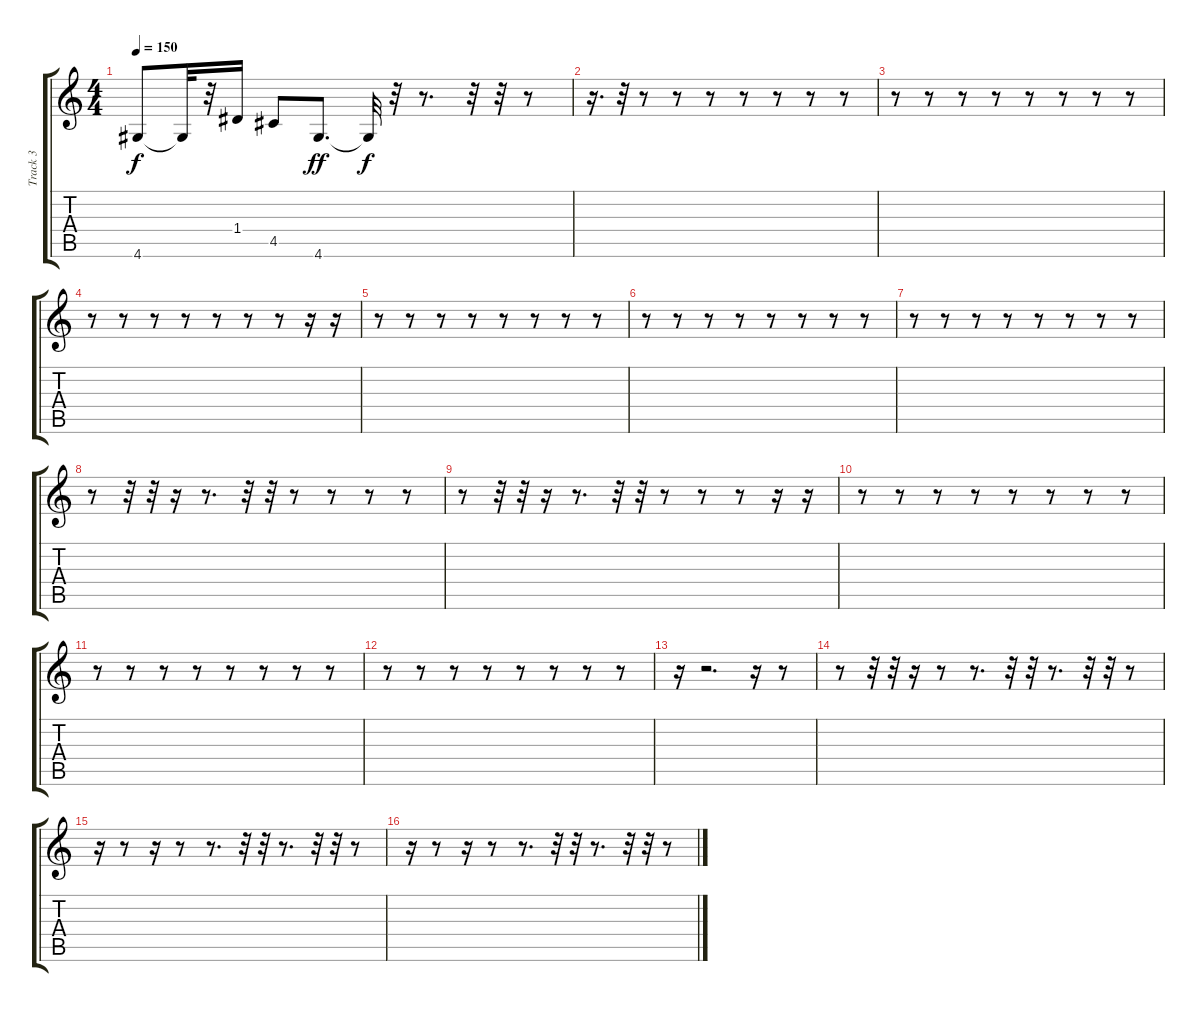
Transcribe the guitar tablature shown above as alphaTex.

\track ("Track 3" "Track 3") {instrument electricbasspick}
\staff {score tabs}
\tuning (E4 B3 G3 D3 A2 E2) {hide}
\ts (4 4)
\tempo 150
\clef g2
\ks c
4.6{t}.8{dy f} 4.6{t}.32 r.32 1.4.16 4.5.8 4.6.8{d dy ff} 4.6{t}.32{dy f} r.32 r.8{d} r.32 r.32 r.8 |
r.16{d} r.32 r.8 r.8 r.8 r.8 r.8 r.8 r.8 |
r.8 r.8 r.8 r.8 r.8 r.8 r.8 r.8 |
r.8 r.8 r.8 r.8 r.8 r.8 r.8 r.16 r.16 |
r.8 r.8 r.8 r.8 r.8 r.8 r.8 r.8 |
r.8 r.8 r.8 r.8 r.8 r.8 r.8 r.8 |
r.8 r.8 r.8 r.8 r.8 r.8 r.8 r.8 |
r.8 r.32 r.32 r.16 r.8{d} r.32 r.32 r.8 r.8 r.8 r.8 |
r.8 r.32 r.32 r.16 r.8{d} r.32 r.32 r.8 r.8 r.8 r.16 r.16 |
r.8 r.8 r.8 r.8 r.8 r.8 r.8 r.8 |
r.8 r.8 r.8 r.8 r.8 r.8 r.8 r.8 |
r.8 r.8 r.8 r.8 r.8 r.8 r.8 r.8 |
r.16 r.2{d} r.16 r.8 |
r.8 r.32 r.32 r.16 r.8 r.8{d} r.32 r.32 r.8{d} r.32 r.32 r.8 |
r.16 r.8 r.16 r.8 r.8{d} r.32 r.32 r.8{d} r.32 r.32 r.8 |
r.16 r.8 r.16 r.8 r.8{d} r.32 r.32 r.8{d} r.32 r.32 r.8
